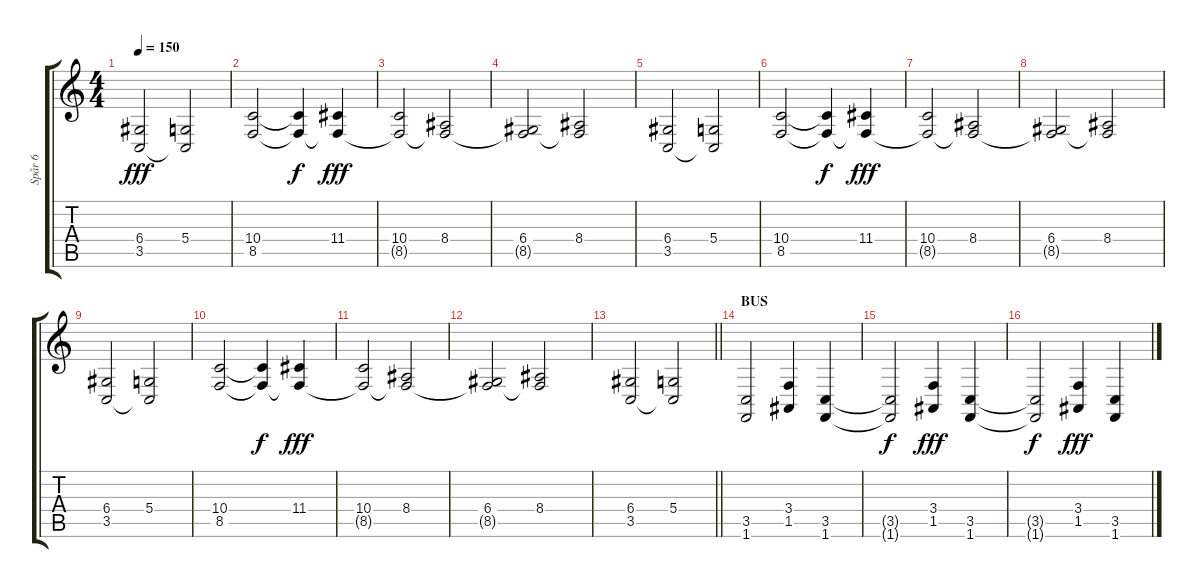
\track ("Spår 6" "Spår 6") {instrument stringensemble1}
\staff {score tabs}
\tuning (E4 B3 G3 D3 A2 E2) {hide}
\ts (4 4)
\tempo 150
\clef g2
\ks c
(6.4 3.5).2{dy fff} (5.4 3.5{t}).2 |
(10.4 8.5).2 (10.4{t} 8.5{t}).4{dy f} (11.4 8.5{t}).4{dy fff} |
(10.4 8.5{t}).2 (8.4 8.5{t}).2 |
(6.4 8.5{t}).2 (8.4 8.5{t}).2 |
(6.4 3.5).2 (5.4 3.5{t}).2 |
(10.4 8.5).2 (10.4{t} 8.5{t}).4{dy f} (11.4 8.5{t}).4{dy fff} |
(10.4 8.5{t}).2 (8.4 8.5{t}).2 |
(6.4 8.5{t}).2 (8.4 8.5{t}).2 |
(6.4 3.5).2 (5.4 3.5{t}).2 |
(10.4 8.5).2 (10.4{t} 8.5{t}).4{dy f} (11.4 8.5{t}).4{dy fff} |
(10.4 8.5{t}).2 (8.4 8.5{t}).2 |
(6.4 8.5{t}).2 (8.4 8.5{t}).2 |
\barLineRight lightlight
(6.4 3.5).2 (5.4 3.5{t}).2 |
\section ("" "BUS")
(3.5 1.6).2 (3.4 1.5).4 (3.5 1.6).4 |
(3.5{t} 1.6{t}).2{dy f} (3.4 1.5).4{dy fff} (3.5 1.6).4 |
(3.5{t} 1.6{t}).2{dy f} (3.4 1.5).4{dy fff} (3.5 1.6).4
